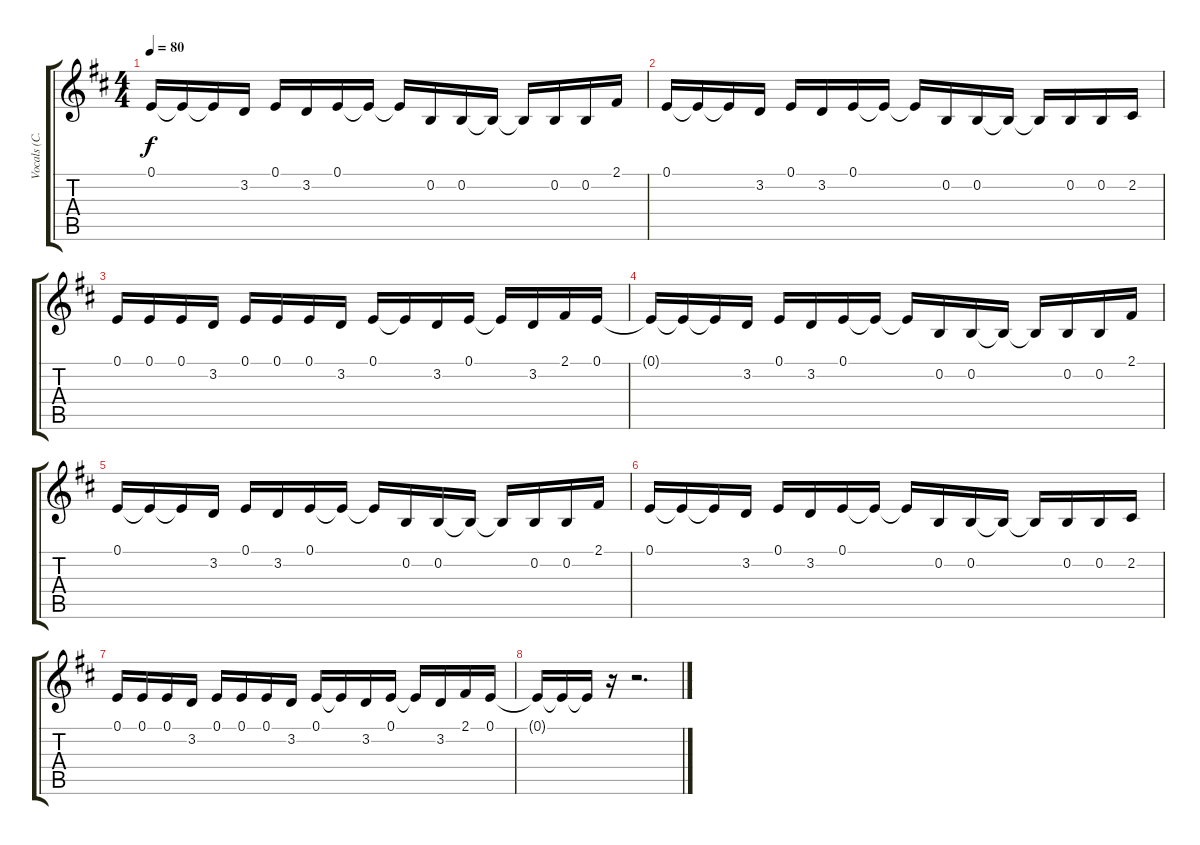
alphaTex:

\track ("Vocals (C. Kroeger)" "Vocals (C.") {instrument lead2sawtooth}
\staff {score tabs}
\tuning (E4 B3 G3 D3 A2 E2) {hide}
\ts (4 4)
\tempo 80
\clef g2
\ks d
0.1.16{dy f} 0.1{t}.16 0.1{t}.16 3.2.16 0.1.16 3.2.16 0.1.16 0.1{t}.16 0.1{t}.16 0.2.16 0.2.16 0.2{t}.16 0.2{t}.16 0.2.16 0.2.16 2.1.16 |
0.1.16 0.1{t}.16 0.1{t}.16 3.2.16 0.1.16 3.2.16 0.1.16 0.1{t}.16 0.1{t}.16 0.2.16 0.2.16 0.2{t}.16 0.2{t}.16 0.2.16 0.2.16 2.2.16 |
0.1.16 0.1.16 0.1.16 3.2.16 0.1.16 0.1.16 0.1.16 3.2.16 0.1.16 0.1{t}.16 3.2.16 0.1.16 0.1{t}.16 3.2.16 2.1.16 0.1.16 |
0.1{t}.16 0.1{t}.16 0.1{t}.16 3.2.16 0.1.16 3.2.16 0.1.16 0.1{t}.16 0.1{t}.16 0.2.16 0.2.16 0.2{t}.16 0.2{t}.16 0.2.16 0.2.16 2.1.16 |
0.1.16 0.1{t}.16 0.1{t}.16 3.2.16 0.1.16 3.2.16 0.1.16 0.1{t}.16 0.1{t}.16 0.2.16 0.2.16 0.2{t}.16 0.2{t}.16 0.2.16 0.2.16 2.1.16 |
0.1.16 0.1{t}.16 0.1{t}.16 3.2.16 0.1.16 3.2.16 0.1.16 0.1{t}.16 0.1{t}.16 0.2.16 0.2.16 0.2{t}.16 0.2{t}.16 0.2.16 0.2.16 2.2.16 |
0.1.16 0.1.16 0.1.16 3.2.16 0.1.16 0.1.16 0.1.16 3.2.16 0.1.16 0.1{t}.16 3.2.16 0.1.16 0.1{t}.16 3.2.16 2.1.16 0.1.16 |
0.1{t}.16 0.1{t}.16 0.1{t}.16 r.16 r.2{d}
